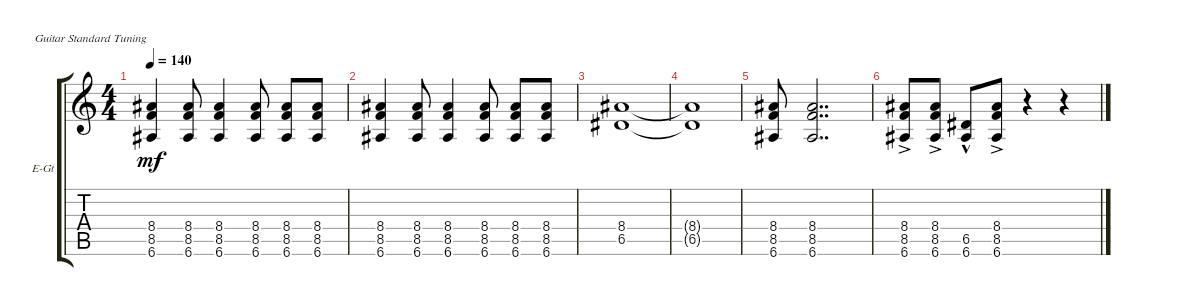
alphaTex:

\defaultSystemsLayout 4
\bracketExtendMode groupsimilarinstruments
\firstSystemTrackNameOrientation horizontal
\otherSystemsTrackNameOrientation horizontal
\track ("Electric Guitar" "E-Gt") {instrument overdrivenguitar}
\staff {score tabs}
\tuning (E4 B3 G3 D3 A2 E2)
\ts (4 4)
\tempo 140
\clef g2
\scale
0.333333
\ks c
(6.6 8.5 8.4).4{dy mf} (6.6 8.5 8.4).8 (6.6 8.5 8.4).4 (6.6 8.5 8.4).8 (6.6 8.5 8.4).8 (6.6 8.5 8.4).8 |
\scale
0.333333 (6.6 8.5 8.4).4 (6.6 8.5 8.4).8 (6.6 8.5 8.4).4 (6.6 8.5 8.4).8 (6.6 8.5 8.4).8 (6.6 8.5 8.4).8 |
\scale
0.333333 (6.5 8.4).1 |
\scale
0.333333 (6.5{t} 8.4{t}).1 |
\scale
0.333333 (6.6 8.5 8.4).8 (6.6 8.5 8.4).2{dd} |
\scale
0.333333 (6.6{ac} 8.5{ac} 8.4{ac}).8 (6.6{ac} 8.5{ac} 8.4{ac}).8 (6.6{hac} 6.5{hac}).8 (6.6{ac} 8.5{ac} 8.4{ac}).8 r.4 r.4
